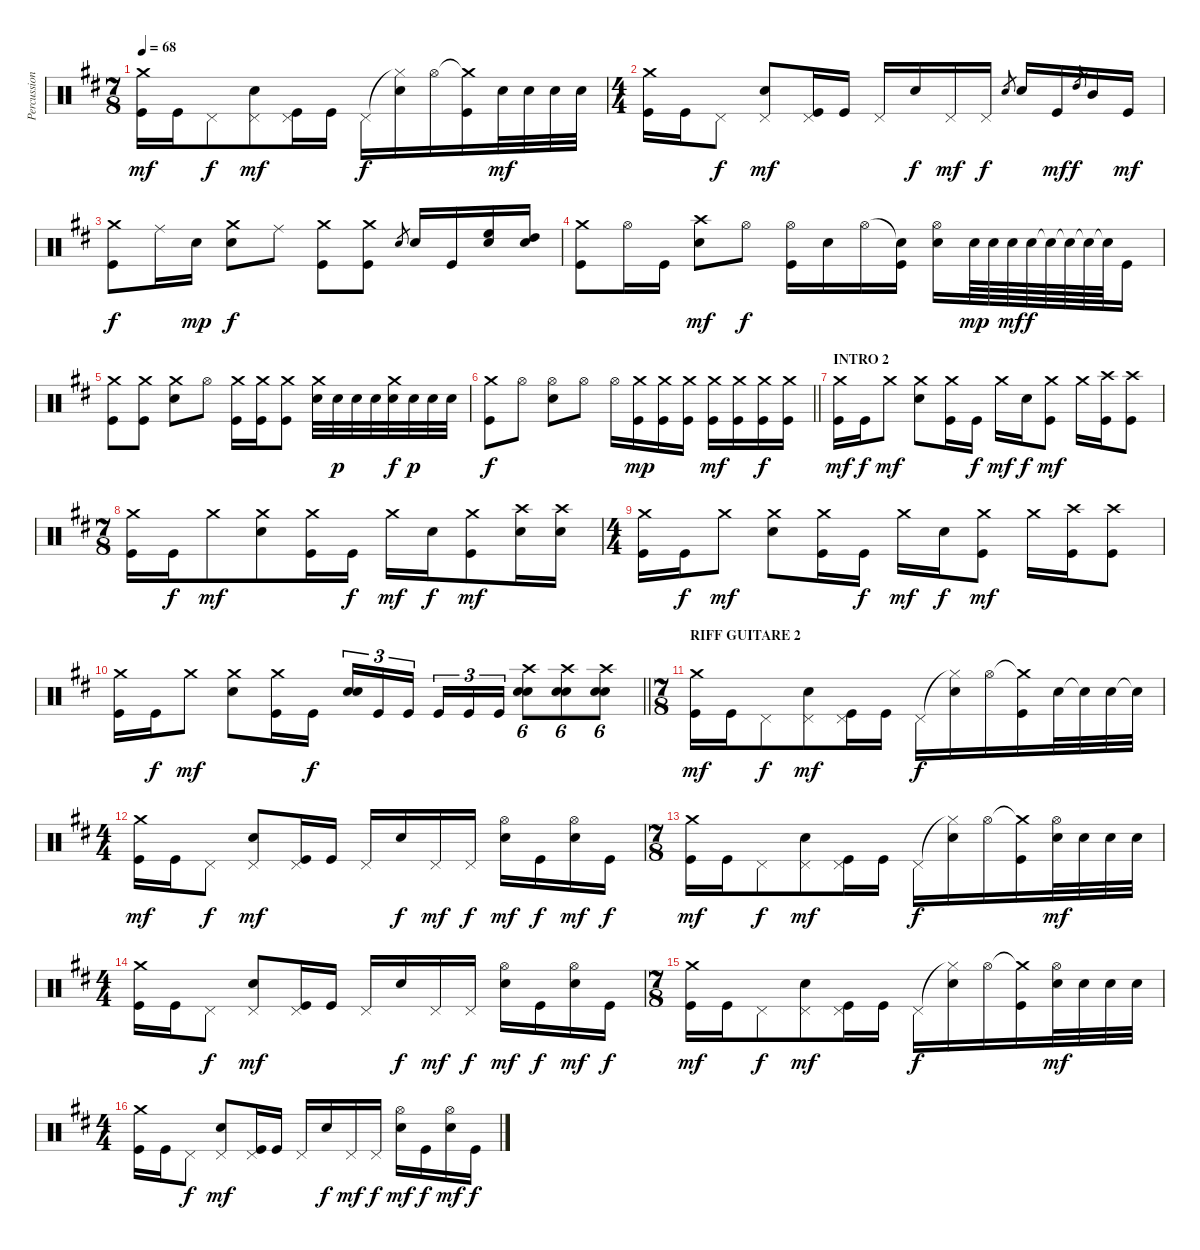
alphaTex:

\track ("Percussions" "Percussion") {instrument percussion}
\staff {score}
\articulation defaults
\ts (7 8)
\tempo 68
\clef neutral
\ks d
("Crash medium (hit)" "Kick (hit)").16{dy mf} "Kick (hit)".16 "Pedal Hi-Hat (hit)".8{dy f} ("Pedal Hi-Hat (hit)" "Electric Snare (hit)").8{dy mf} ("Pedal Hi-Hat (hit)" "Kick (hit)").16 "Kick (hit)".16 "Pedal Hi-Hat (hit)".16{dy f} ("Hi-Hat (closed)"{t} "Electric Snare (hit)").16 "Hi-Hat (open)".16 ("Crash medium (hit)"{t} "Kick (hit)").16 "Electric Snare (hit)".32{dy mf} "Electric Snare (hit)".32 "Electric Snare (hit)".32 "Electric Snare (hit)".32 |
\ts (4 4)
("Crash medium (hit)" "Kick (hit)").16 "Kick (hit)".16 "Pedal Hi-Hat (hit)".8{dy f} ("Pedal Hi-Hat (hit)" "Electric Snare (hit)").8{dy mf} ("Pedal Hi-Hat (hit)" "Kick (hit)").16 "Kick (hit)".16 "Pedal Hi-Hat (hit)".16 "Electric Snare (hit)".16{dy f} "Pedal Hi-Hat (hit)".16{dy mf} "Pedal Hi-Hat (hit)".16{dy f} "Electric Snare (hit)".8{gr} "Electric Snare (hit)".16 "Kick (hit)".16{dy mf} "High Tom (hit)".8{gr dy f} "Mid Tom (hit)".16 "Kick (hit)".16{dy mf} |
("Crash medium (hit)" "Kick (hit)").8{dy f} "Ride (middle)".16 "Electric Snare (hit)".16{dy mp} ("Crash medium (hit)" "Electric Snare (hit)").8{dy f} "Ride (middle)".8 ("Crash medium (hit)" "Kick (hit)").8 ("Crash medium (hit)" "Kick (hit)").8 "Electric Snare (hit)".8{gr} "Electric Snare (hit)".16 "Kick (hit)".16 ("Electric Snare (hit)" "High Floor Tom (hit)").16 ("Electric Snare (hit)" "High Tom (hit)").16 |
("Crash medium (hit)" "Kick (hit)").8 "Hi-Hat (open)".16 "Kick (hit)".16 ("Crash high (hit)" "Electric Snare (hit)").8{dy mf} "Hi-Hat (open)".8{dy f} ("Hi-Hat (open)" "Kick (hit)").16 "Electric Snare (hit)".16 "Hi-Hat (open)".16 ("Snare (hit)"{t} "Kick (hit)").16 ("Hi-Hat (open)" "Electric Snare (hit)").16 "Electric Snare (hit)".64{dy mp} "Electric Snare (hit)".64 "Electric Snare (hit)".64{dy mf} "Electric Snare (hit)".64{dy f} "Electric Snare (hit)"{t}.64 "Electric Snare (hit)"{t}.64 "Electric Snare (hit)"{t}.64 "Electric Snare (hit)"{t}.64 "Kick (hit)".16 |
("Crash medium (hit)" "Kick (hit)").8 ("Crash medium (hit)" "Kick (hit)").8 ("Crash medium (hit)" "Electric Snare (hit)").8 "Hi-Hat (open)".8 ("Crash medium (hit)" "Kick (hit)").16 ("Crash medium (hit)" "Kick (hit)").16 ("Crash medium (hit)" "Kick (hit)").8 ("Crash medium (hit)" "Electric Snare (hit)").32 "Electric Snare (hit)".32{dy p} "Electric Snare (hit)".32 "Electric Snare (hit)".32 ("Crash medium (hit)" "Electric Snare (hit)").32{dy f} "Electric Snare (hit)".32{dy p} "Electric Snare (hit)".32 "Electric Snare (hit)".32 |
\barLineRight lightlight
("Crash medium (hit)" "Kick (hit)").8{dy f} "Hi-Hat (open)".8 ("Hi-Hat (open)" "Electric Snare (hit)").8 "Hi-Hat (open)".8 "Hi-Hat (open)".16 ("Crash medium (hit)" "Kick (hit)").16{dy mp} ("Crash medium (hit)" "Kick (hit)").16 ("Crash medium (hit)" "Kick (hit)").16 ("Crash medium (hit)" "Kick (hit)").16{dy mf} ("Crash medium (hit)" "Kick (hit)").16 ("Crash medium (hit)" "Kick (hit)").16{dy f} ("Crash medium (hit)" "Kick (hit)").16 |
\section ("" "INTRO 2")
("Crash medium (hit)" "Kick (hit)").16{dy mf} "Kick (hit)".16{dy f} "Crash medium (hit)".8{dy mf} ("Crash medium (hit)" "Electric Snare (hit)").8 ("Crash medium (hit)" "Kick (hit)").16 "Kick (hit)".16{dy f} "Crash medium (hit)".16{dy mf} "Electric Snare (hit)".16{dy f} ("Crash medium (hit)" "Kick (hit)").8{dy mf} "Crash medium (hit)".16 ("Crash high (hit)" "Kick (hit)").16 ("Crash high (hit)" "Kick (hit)").8 |
\ts (7 8)
("Crash medium (hit)" "Kick (hit)").16 "Kick (hit)".16{dy f} "Crash medium (hit)".8{dy mf} ("Crash medium (hit)" "Electric Snare (hit)").8 ("Crash medium (hit)" "Kick (hit)").16 "Kick (hit)".16{dy f} "Crash medium (hit)".16{dy mf} "Electric Snare (hit)".16{dy f} ("Crash medium (hit)" "Kick (hit)").8{dy mf} ("Crash high (hit)" "Electric Snare (hit)").16 ("Crash high (hit)" "Electric Snare (hit)").16 |
\ts (4 4)
("Crash medium (hit)" "Kick (hit)").16 "Kick (hit)".16{dy f} "Crash medium (hit)".8{dy mf} ("Crash medium (hit)" "Electric Snare (hit)").8 ("Crash medium (hit)" "Kick (hit)").16 "Kick (hit)".16{dy f} "Crash medium (hit)".16{dy mf} "Electric Snare (hit)".16{dy f} ("Crash medium (hit)" "Kick (hit)").8{dy mf} "Crash medium (hit)".16 ("Crash high (hit)" "Kick (hit)").16 ("Crash high (hit)" "Kick (hit)").8 |
\barLineRight lightlight
("Crash medium (hit)" "Kick (hit)").16 "Kick (hit)".16{dy f} "Crash medium (hit)".8{dy mf} ("Crash medium (hit)" "Electric Snare (hit)").8 ("Crash medium (hit)" "Kick (hit)").16 "Kick (hit)".16{dy f} ("Electric Snare (hit)" "Electric Snare (hit)").16{tu (3 2)} "Kick (hit)".16{tu (3 2)} "Kick (hit)".16{tu (3 2) beam splitsecondary} "Kick (hit)".16{tu (3 2)} "Kick (hit)".16{tu (3 2)} "Kick (hit)".16{tu (3 2)} ("Crash high (hit)" "Electric Snare (hit)" "Electric Snare (hit)").8{tu (6 4)} ("Crash high (hit)" "Electric Snare (hit)" "Electric Snare (hit)").8{tu (6 4)} ("Crash high (hit)" "Electric Snare (hit)" "Electric Snare (hit)").8{tu (6 4)} |
\ts (7 8)
\section ("" "RIFF GUITARE 2")
("Crash medium (hit)" "Kick (hit)").16{dy mf} "Kick (hit)".16 "Pedal Hi-Hat (hit)".8{dy f} ("Pedal Hi-Hat (hit)" "Electric Snare (hit)").8{dy mf} ("Pedal Hi-Hat (hit)" "Kick (hit)").16 "Kick (hit)".16 "Pedal Hi-Hat (hit)".16{dy f} ("Hi-Hat (closed)"{t} "Electric Snare (hit)").16 "Hi-Hat (open)".16 ("Crash medium (hit)"{t} "Kick (hit)").16 "Electric Snare (hit)".32 "Electric Snare (hit)"{t}.32 "Electric Snare (hit)".32 "Snare (hit)"{t}.32 |
\ts (4 4)
("Crash medium (hit)" "Kick (hit)").16{dy mf} "Kick (hit)".16 "Pedal Hi-Hat (hit)".8{dy f} ("Pedal Hi-Hat (hit)" "Electric Snare (hit)").8{dy mf} ("Pedal Hi-Hat (hit)" "Kick (hit)").16 "Kick (hit)".16 "Pedal Hi-Hat (hit)".16 "Electric Snare (hit)".16{dy f} "Pedal Hi-Hat (hit)".16{dy mf} "Pedal Hi-Hat (hit)".16{dy f} ("Hi-Hat (open)" "Electric Snare (hit)").16{dy mf} "Kick (hit)".16{dy f} ("Hi-Hat (open)" "Electric Snare (hit)").16{dy mf} "Kick (hit)".16{dy f} |
\ts (7 8)
("Crash medium (hit)" "Kick (hit)").16{dy mf} "Kick (hit)".16 "Pedal Hi-Hat (hit)".8{dy f} ("Pedal Hi-Hat (hit)" "Electric Snare (hit)").8{dy mf} ("Pedal Hi-Hat (hit)" "Kick (hit)").16 "Kick (hit)".16 "Pedal Hi-Hat (hit)".16{dy f} ("Hi-Hat (closed)"{t} "Electric Snare (hit)").16 "Hi-Hat (open)".16 ("Crash medium (hit)"{t} "Kick (hit)").16 ("Electric Snare (hit)" "Hi-Hat (open)").32{dy mf} "Electric Snare (hit)".32 "Electric Snare (hit)".32 "Electric Snare (hit)".32 |
\ts (4 4)
("Crash medium (hit)" "Kick (hit)").16 "Kick (hit)".16 "Pedal Hi-Hat (hit)".8{dy f} ("Pedal Hi-Hat (hit)" "Electric Snare (hit)").8{dy mf} ("Pedal Hi-Hat (hit)" "Kick (hit)").16 "Kick (hit)".16 "Pedal Hi-Hat (hit)".16 "Electric Snare (hit)".16{dy f} "Pedal Hi-Hat (hit)".16{dy mf} "Pedal Hi-Hat (hit)".16{dy f} ("Hi-Hat (open)" "Electric Snare (hit)").16{dy mf} "Kick (hit)".16{dy f} ("Hi-Hat (open)" "Electric Snare (hit)").16{dy mf} "Kick (hit)".16{dy f} |
\ts (7 8)
("Crash medium (hit)" "Kick (hit)").16{dy mf} "Kick (hit)".16 "Pedal Hi-Hat (hit)".8{dy f} ("Pedal Hi-Hat (hit)" "Electric Snare (hit)").8{dy mf} ("Pedal Hi-Hat (hit)" "Kick (hit)").16 "Kick (hit)".16 "Pedal Hi-Hat (hit)".16{dy f} ("Hi-Hat (closed)"{t} "Electric Snare (hit)").16 "Hi-Hat (open)".16 ("Crash medium (hit)"{t} "Kick (hit)").16 ("Electric Snare (hit)" "Hi-Hat (open)").32{dy mf} "Electric Snare (hit)".32 "Electric Snare (hit)".32 "Electric Snare (hit)".32 |
\ts (4 4)
("Crash medium (hit)" "Kick (hit)").16 "Kick (hit)".16 "Pedal Hi-Hat (hit)".8{dy f} ("Pedal Hi-Hat (hit)" "Electric Snare (hit)").8{dy mf} ("Pedal Hi-Hat (hit)" "Kick (hit)").16 "Kick (hit)".16 "Pedal Hi-Hat (hit)".16 "Electric Snare (hit)".16{dy f} "Pedal Hi-Hat (hit)".16{dy mf} "Pedal Hi-Hat (hit)".16{dy f} ("Hi-Hat (open)" "Electric Snare (hit)").16{dy mf} "Kick (hit)".16{dy f} ("Hi-Hat (open)" "Electric Snare (hit)").16{dy mf} "Kick (hit)".16{dy f}
